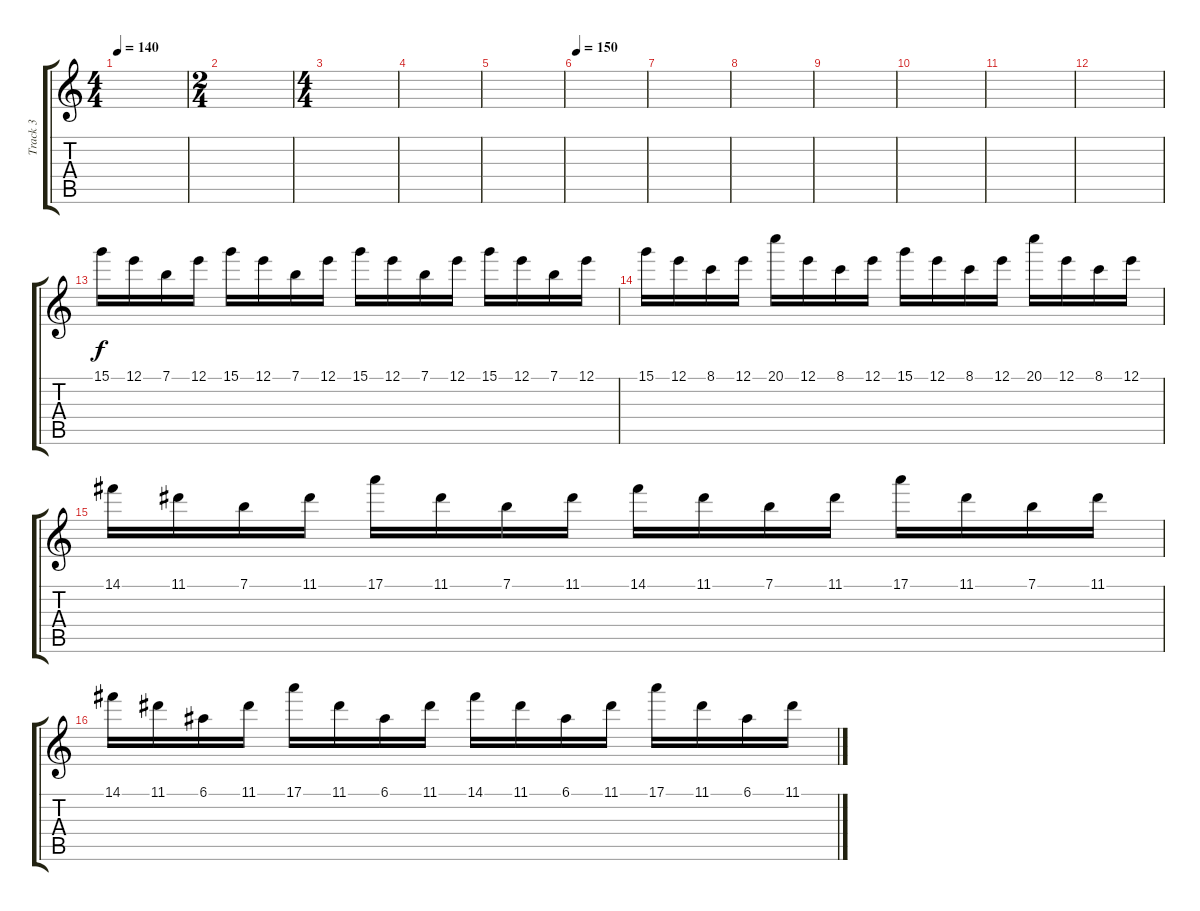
\track ("Track 3" "Track 3") {instrument overdrivenguitar}
\staff {score tabs}
\tuning (E4 B3 G3 D3 A2 E2) {hide}
\ts (4 4)
\tempo 140
\clef g2
\ks c
|
\ts (2 4)
|
\ts (4 4)
|
|
|
\tempo 150
|
|
|
|
|
|
|
15.1.16 12.1.16 7.1.16 12.1.16 15.1.16 12.1.16 7.1.16 12.1.16 15.1.16 12.1.16 7.1.16 12.1.16 15.1.16 12.1.16 7.1.16 12.1.16 |
15.1.16 12.1.16 8.1.16 12.1.16 20.1.16 12.1.16 8.1.16 12.1.16 15.1.16 12.1.16 8.1.16 12.1.16 20.1.16 12.1.16 8.1.16 12.1.16 |
14.1.16 11.1.16 7.1.16 11.1.16 17.1.16 11.1.16 7.1.16 11.1.16 14.1.16 11.1.16 7.1.16 11.1.16 17.1.16 11.1.16 7.1.16 11.1.16 |
14.1.16 11.1.16 6.1.16 11.1.16 17.1.16 11.1.16 6.1.16 11.1.16 14.1.16 11.1.16 6.1.16 11.1.16 17.1.16 11.1.16 6.1.16 11.1.16
